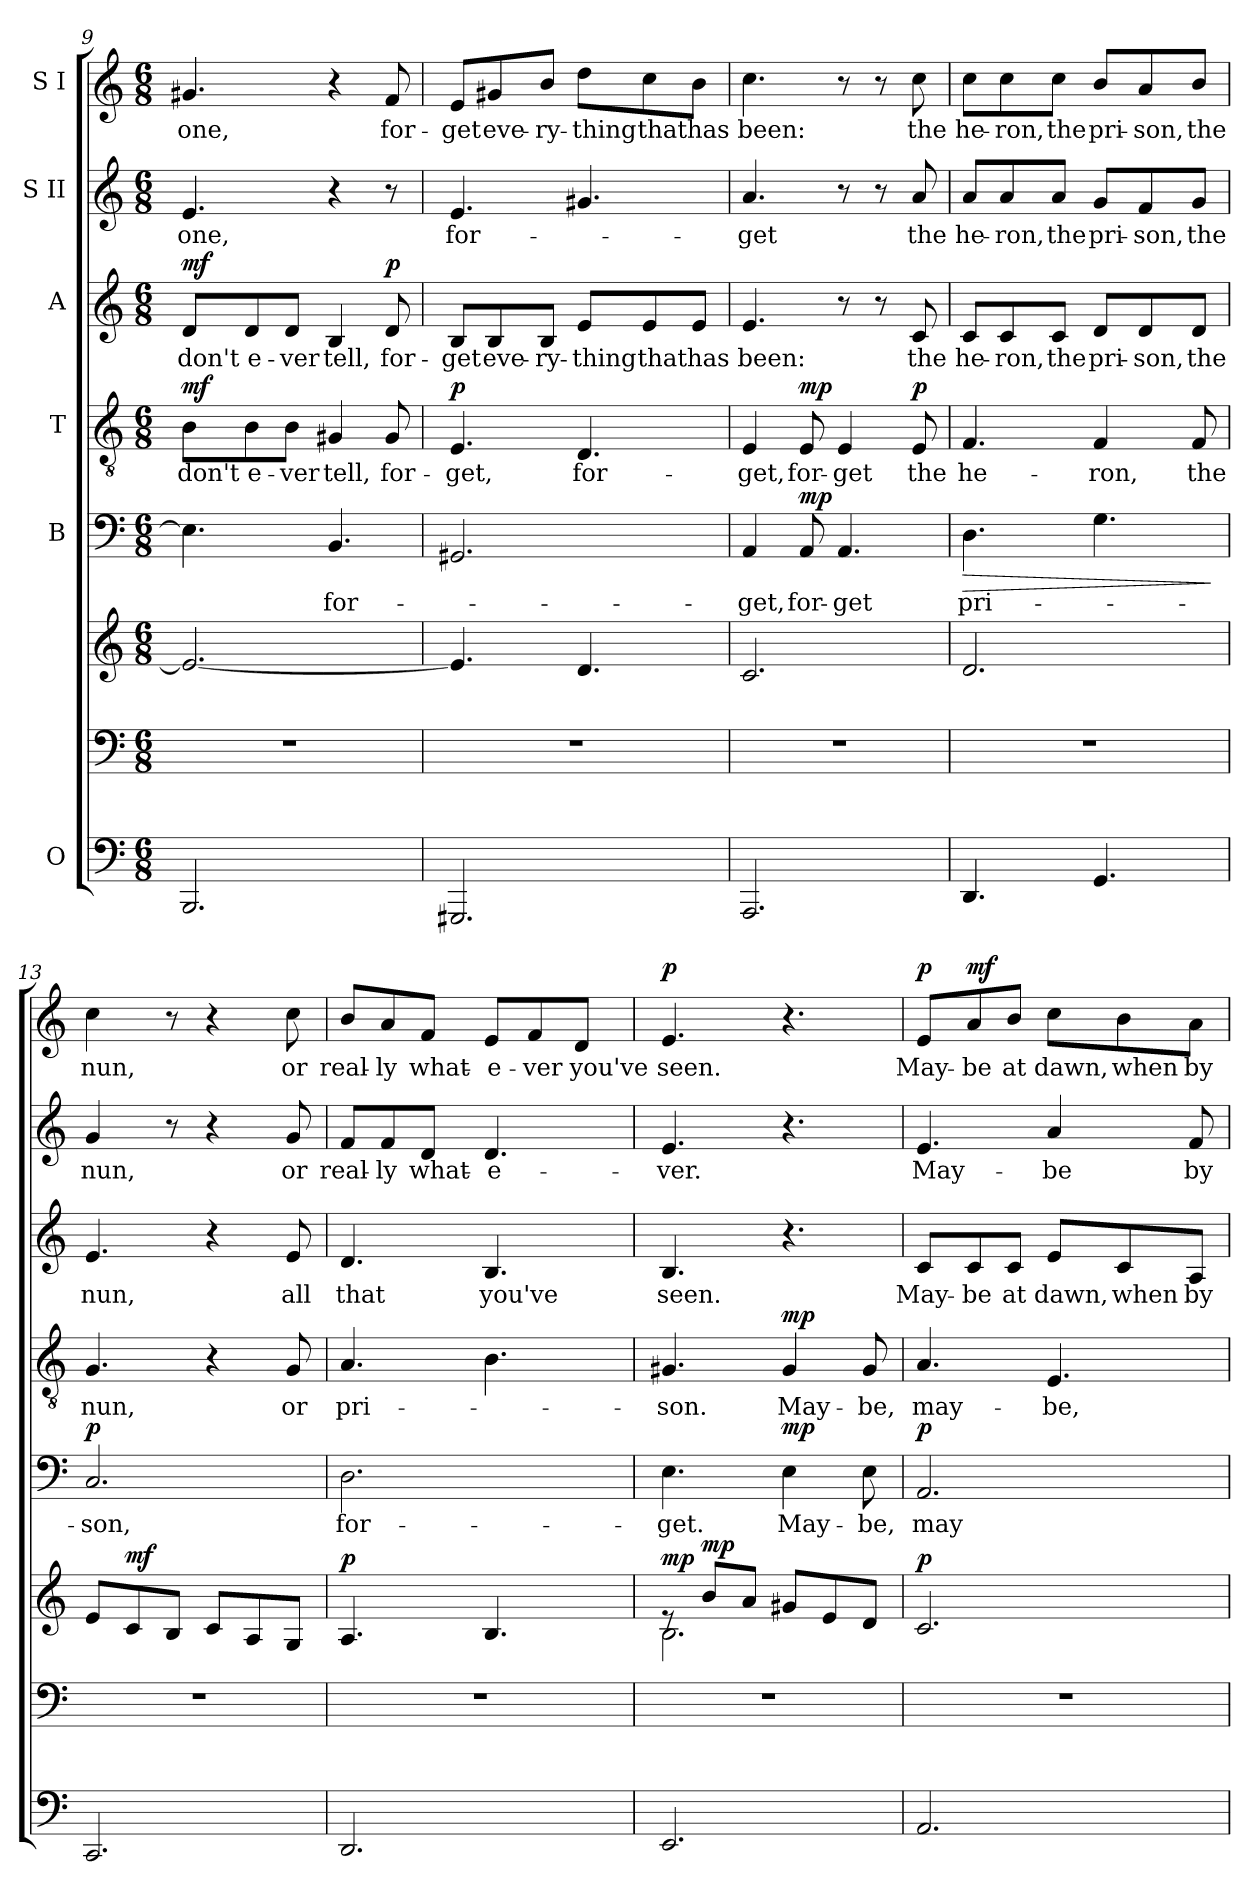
**kern	**kern	**kern	**dynam	**kern	**text	**dynam	**kern	**text	**dynam	**kern	**text	**dynam	**kern	**text	**kern	**text	**dynam
*part6	*part6	*part6	*part6	*part5	*part5	*part5	*part4	*part4	*part4	*part3	*part3	*part3	*part2	*part2	*part1	*part1	*part1
*staff8	*staff7	*staff6	*staff6/7/8	*staff5	*staff5	*staff5	*staff4	*staff4	*staff4	*staff3	*staff3	*staff3	*staff2	*staff2	*staff1	*staff1	*staff1
*I"O	*	*	*	*I"B	*	*	*I"T	*	*	*I"A	*	*	*I"S II	*	*I"S I	*	*
*clefF4	*clefF4	*clefG2	*	*clefF4	*	*	*clefGv2	*	*	*clefG2	*	*	*clefG2	*	*clefG2	*	*
*k[]	*k[]	*k[]	*	*k[]	*	*	*k[]	*	*	*k[]	*	*	*k[]	*	*k[]	*	*
*M6/8	*M6/8	*M6/8	*	*M6/8	*	*	*M6/8	*	*	*M6/8	*	*	*M6/8	*	*M6/8	*	*
=9	=9	=9	=9	=9	=9	=9	=9	=9	=9	=9	=9	=9	=9	=9	=9	=9	=9
!	!	!	!	!	!	!	!	!LO:LY:b	!LO:DY:a	!	!LO:LY:b	!LO:DY:a	!	!LO:LY:b	!	!LO:LY:b	!
2.BBB/	2.r	2.e/_	.	4.E\]	.	.	8B\L	don't	mf	8d/L	don't	mf	4.e/	one,	4.g#X/	-one,	.
!	!	!	!	!	!	!	!	!LO:LY:b	!	!	!LO:LY:b	!	!	!	!	!	!
.	.	.	.	.	.	.	8B\	e-	.	8d/	e-	.	.	.	.	.	.
!	!	!	!	!	!	!	!	!LO:LY:b	!	!	!LO:LY:b	!	!	!	!	!	!
.	.	.	.	.	.	.	8B\J	-ver	.	8d/J	-ver	.	.	.	.	.	.
!	!	!	!	!	!LO:LY:b	!	!	!LO:LY:b	!	!	!LO:LY:b	!	!	!	!	!	!
.	.	.	.	4.BB/	for-	.	4G#X/	tell,	.	4B/	tell,	.	4r	.	4r	.	.
!	!	!	!	!	!	!	!	!LO:LY:b	!	!	!LO:LY:b	!LO:DY:a	!	!	!	!LO:LY:b	!
.	.	.	.	.	.	.	8G#/	for-	.	8d/	for-	p	8r	.	8f/	for-	.
=10	=10	=10	=10	=10	=10	=10	=10	=10	=10	=10	=10	=10	=10	=10	=10	=10	=10
!	!	!	!	!	!	!	!	!LO:LY:b	!LO:DY:a	!	!LO:LY:b	!	!	!LO:LY:b	!	!LO:LY:b	!
2.GGG#X/	2.r	4.e/]	.	2.GG#X/	.	.	4.E/	get,	p	8B/L	-get	.	4.e/	for-	8e/L	-get	.
!	!	!	!	!	!	!	!	!	!	!	!LO:LY:b	!	!	!	!	!LO:LY:b	!
.	.	.	.	.	.	.	.	.	.	8B/	eve-	.	.	.	8g#X/	eve-	.
!	!	!	!	!	!	!	!	!	!	!	!LO:LY:b	!	!	!	!	!LO:LY:b	!
.	.	.	.	.	.	.	.	.	.	8B/J	-ry-	.	.	.	8b/J	-ry-	.
!	!	!	!	!	!	!	!	!LO:LY:b	!	!	!LO:LY:b	!	!	!	!	!LO:LY:b	!
.	.	4.d/	.	.	.	.	4.D/	for-	.	8e/L	-thing	.	4.g#X/	.	8dd\L	-thing	.
!	!	!	!	!	!	!	!	!	!	!	!LO:LY:b	!	!	!	!	!LO:LY:b	!
.	.	.	.	.	.	.	.	.	.	8e/	that	.	.	.	8cc\	that	.
!	!	!	!	!	!	!	!	!	!	!	!LO:LY:b	!	!	!	!	!LO:LY:b	!
.	.	.	.	.	.	.	.	.	.	8e/J	has	.	.	.	8b\J	has	.
=11	=11	=11	=11	=11	=11	=11	=11	=11	=11	=11	=11	=11	=11	=11	=11	=11	=11
!	!	!	!	!	!LO:LY:b	!	!	!LO:LY:b	!	!	!LO:LY:b	!	!	!LO:LY:b	!	!LO:LY:b	!
2.AAA/	2.r	2.c/	.	4AA/	-get,	.	4E/	-get,	.	4.e/	been:	.	4.a/	-get	4.cc\	been:	.
!	!	!	!	!	!LO:LY:b	!LO:DY:a	!	!LO:LY:b	!LO:DY:a	!	!	!	!	!	!	!	!
.	.	.	.	8AA/	for-	mp	8E/	for-	mp	.	.	.	.	.	.	.	.
!	!	!	!	!	!LO:LY:b	!	!	!LO:LY:b	!	!	!	!	!	!	!	!	!
.	.	.	.	4.AA/	-get	.	4E/	-get	.	8r	.	.	8r	.	8r	.	.
.	.	.	.	.	.	.	.	.	.	8r	.	.	8r	.	8r	.	.
!	!	!	!	!	!	!	!	!LO:LY:b	!LO:DY:a	!	!LO:LY:b	!	!	!LO:LY:b	!	!LO:LY:b	!
.	.	.	.	.	.	.	8E/	the	p	8c/	the	.	8a/	the	8cc\	the	.
!!LO:PB:g=z
=12	=12	=12	=12	=12	=12	=12	=12	=12	=12	=12	=12	=12	=12	=12	=12	=12	=12
!	!	!	!	!	!LO:LY:b	!LO:HP:b	!	!LO:LY:b	!	!	!LO:LY:b	!	!	!LO:LY:b	!	!LO:LY:b	!
4.DD/	2.r	2.d/	.	4.D\	pri-	>	4.F/	he-	.	8c/L	he-	.	8a/L	he-	8cc\L	he-	.
!	!	!	!	!	!	!	!	!	!	!	!LO:LY:b	!	!	!LO:LY:b	!	!LO:LY:b	!
.	.	.	.	.	.	.	.	.	.	8c/	-ron,	.	8a/	-ron,	8cc\	-ron,	.
!	!	!	!	!	!	!	!	!	!	!	!LO:LY:b	!	!	!LO:LY:b	!	!LO:LY:b	!
.	.	.	.	.	.	.	.	.	.	8c/J	the	.	8a/J	the	8cc\J	the	.
!	!	!	!	!	!	!	!	!LO:LY:b	!	!	!LO:LY:b	!	!	!LO:LY:b	!	!LO:LY:b	!
4.GG/	.	.	.	4.G\	.	.	4F/	-ron,	.	8d/L	pri-	.	8g/L	pri-	8b/L	pri-	.
!	!	!	!	!	!	!	!	!	!	!	!LO:LY:b	!	!	!LO:LY:b	!	!LO:LY:b	!
.	.	.	.	.	.	.	.	.	.	8d/	-son,	.	8f/	-son,	8a/	-son,	.
!	!	!	!	!	!	!	!	!LO:LY:b	!	!	!LO:LY:b	!	!	!LO:LY:b	!	!LO:LY:b	!
.	.	.	.	.	.	.	8F/	the	.	8d/J	the	.	8g/J	the	8b/J	the	.
.	.	.	.	.	.	]	.	.	.	.	.	.	.	.	.	.	.
=13	=13	=13	=13	=13	=13	=13	=13	=13	=13	=13	=13	=13	=13	=13	=13	=13	=13
!	!	!	!	!	!LO:LY:b	!LO:DY:a	!	!LO:LY:b	!	!	!LO:LY:b	!	!	!LO:LY:b	!	!LO:LY:b	!
2.CC/	2.r	8e/L	.	2.C/	-son,	p	4.G/	nun,	.	4.e/	nun,	.	4g/	nun,	4cc\	nun,	.
!	!	!	!LO:DY:a	!	!	!	!	!	!	!	!	!	!	!	!	!	!
.	.	8c/	mf	.	.	.	.	.	.	.	.	.	.	.	.	.	.
.	.	8B/J	.	.	.	.	.	.	.	.	.	.	8r	.	8r	.	.
.	.	8c/L	.	.	.	.	4r	.	.	4r	.	.	4r	.	4r	.	.
.	.	8A/	.	.	.	.	.	.	.	.	.	.	.	.	.	.	.
!	!	!	!	!	!	!	!	!LO:LY:b	!	!	!LO:LY:b	!	!	!LO:LY:b	!	!LO:LY:b	!
.	.	8G/J	.	.	.	.	8G/	or	.	8e/	all	.	8g/	or	8cc\	or	.
=14	=14	=14	=14	=14	=14	=14	=14	=14	=14	=14	=14	=14	=14	=14	=14	=14	=14
!	!	!	!LO:DY:a	!	!LO:LY:b	!	!	!LO:LY:b	!	!	!LO:LY:b	!	!	!LO:LY:b	!	!LO:LY:b	!
2.DD/	2.r	4.A/	p	2.D\	for-	.	4.A/	pri-	.	4.d/	that	.	8f/L	real-	8b/L	real-	.
!	!	!	!	!	!	!	!	!	!	!	!	!	!	!LO:LY:b	!	!LO:LY:b	!
.	.	.	.	.	.	.	.	.	.	.	.	.	8f/	-ly	8a/	-ly	.
!	!	!	!	!	!	!	!	!	!	!	!	!	!	!LO:LY:b	!	!LO:LY:b	!
.	.	.	.	.	.	.	.	.	.	.	.	.	8d/J	what-	8f/J	what-	.
!	!	!	!	!	!	!	!	!	!	!	!LO:LY:b	!	!	!LO:LY:b	!	!LO:LY:b	!
.	.	4.B/	.	.	.	.	4.B\	.	.	4.B/	you've	.	4.d/	-e-	8e/L	-e-	.
!	!	!	!	!	!	!	!	!	!	!	!	!	!	!	!	!LO:LY:b	!
.	.	.	.	.	.	.	.	.	.	.	.	.	.	.	8f/	-ver	.
!	!	!	!	!	!	!	!	!	!	!	!	!	!	!	!	!LO:LY:b	!
.	.	.	.	.	.	.	.	.	.	.	.	.	.	.	8d/J	you've	.
=15	=15	=15	=15	=15	=15	=15	=15	=15	=15	=15	=15	=15	=15	=15	=15	=15	=15
*	*	*^	*	*	*	*	*	*	*	*	*	*	*	*	*	*	*
!	!	!	!	!LO:DY:a	!	!LO:LY:b	!	!	!LO:LY:b	!	!	!LO:LY:b	!	!	!LO:LY:b	!	!LO:LY:b	!LO:DY:a
2.EE/	2.r	8re	2.B\	mp	4.E\	-get.	.	4.G#X/	son.	.	4.B/	seen.	.	4.e/	ver.	4.e/	seen.	p
!	!	!	!	!LO:DY:a	!	!	!	!	!	!	!	!	!	!	!	!	!	!
.	.	8b/L	.	mp	.	.	.	.	.	.	.	.	.	.	.	.	.	.
.	.	8a/J	.	.	.	.	.	.	.	.	.	.	.	.	.	.	.	.
!	!	!	!	!	!	!LO:LY:b	!LO:DY:a	!	!LO:LY:b	!LO:DY:a	!	!	!	!	!	!	!	!
.	.	8g#X/L	.	.	4E\	May-	mp	4G#/	May-	mp	4.r	.	.	4.r	.	4.r	.	.
.	.	8e/	.	.	.	.	.	.	.	.	.	.	.	.	.	.	.	.
!	!	!	!	!	!	!LO:LY:b	!	!	!LO:LY:b	!	!	!	!	!	!	!	!	!
.	.	8d/J	.	.	8E\	-be,	.	8G#/	-be,	.	.	.	.	.	.	.	.	.
*	*	*v	*v	*	*	*	*	*	*	*	*	*	*	*	*	*	*	*
!!LO:LB:g=z
=16	=16	=16	=16	=16	=16	=16	=16	=16	=16	=16	=16	=16	=16	=16	=16	=16	=16
!	!	!	!LO:DY:a	!	!LO:LY:b	!LO:DY:a	!	!LO:LY:b	!	!	!LO:LY:b	!	!	!LO:LY:b	!	!LO:LY:b	!LO:DY:a
2.AA/	2.r	2.c/	p	2.AA/	may-	p	4.A/	may-	.	8c/L	May-	.	4.e/	May-	8e/L	May-	p
!	!	!	!	!	!	!	!	!	!	!	!LO:LY:b	!	!	!	!	!LO:LY:b	!LO:DY:a
.	.	.	.	.	.	.	.	.	.	8c/	-be	.	.	.	8a/	-be	mf
!	!	!	!	!	!	!	!	!	!	!	!LO:LY:b	!	!	!	!	!LO:LY:b	!
.	.	.	.	.	.	.	.	.	.	8c/J	at	.	.	.	8b/J	at	.
!	!	!	!	!	!	!	!	!LO:LY:b	!	!	!LO:LY:b	!	!	!LO:LY:b	!	!LO:LY:b	!
.	.	.	.	.	.	.	4.E/	-be,	.	8e/L	dawn,	.	4a/	-be	8cc\L	dawn,	.
!	!	!	!	!	!	!	!	!	!	!	!LO:LY:b	!	!	!	!	!LO:LY:b	!
.	.	.	.	.	.	.	.	.	.	8c/	when	.	.	.	8b\	when	.
!	!	!	!	!	!	!	!	!	!	!	!LO:LY:b	!	!	!LO:LY:b	!	!LO:LY:b	!
.	.	.	.	.	.	.	.	.	.	8A/J	by	.	8f/	by	8a\J	by	.
=	=	=	=	=	=	=	=	=	=	=	=	=	=	=	=	=	=
*-	*-	*-	*-	*-	*-	*-	*-	*-	*-	*-	*-	*-	*-	*-	*-	*-	*-
